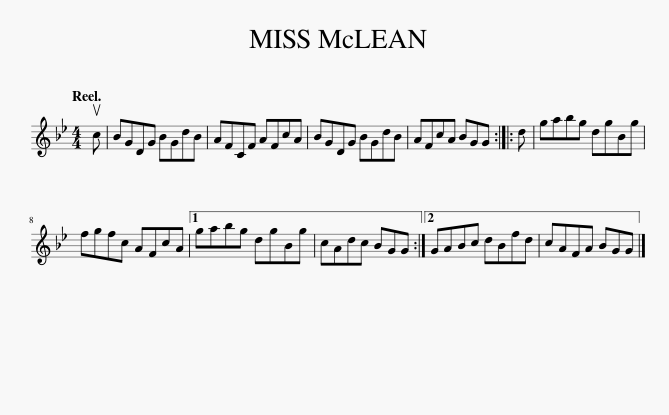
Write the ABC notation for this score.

X:1
L:1/8
Q:1/4=120
M:4/4
I:linebreak $
K:Gmin
V:1 treble
V:1
 uc | BGDG BGdB | AFCF AFcA | BGDG BGdB | AFcA BGG :: %5
 d | gabg dgBg |$ fgfc AFcA |1 gabg dgBg | cAdc BGG :|2 %10
 GABc dBfd | cAFA BGG |] %12
